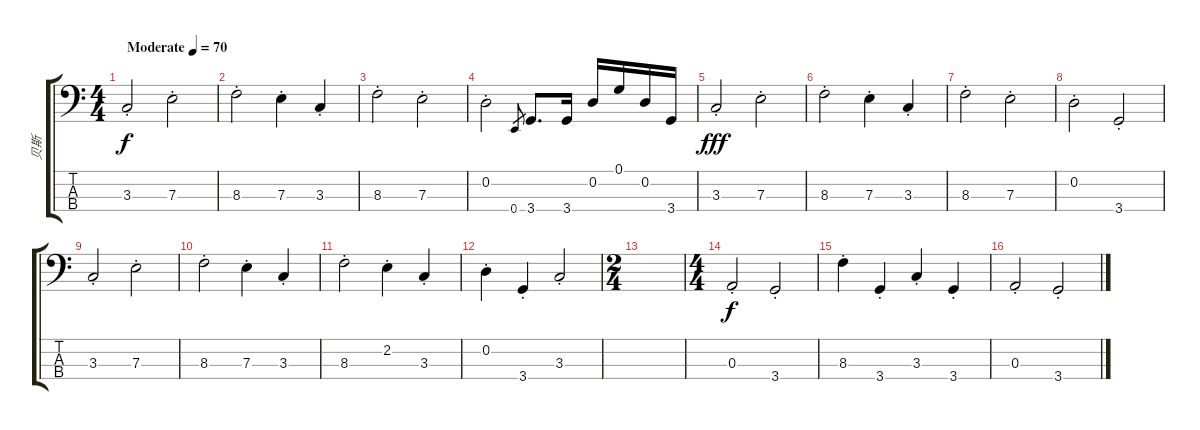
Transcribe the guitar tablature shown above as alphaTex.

\track ("贝斯" "贝斯") {instrument electricbassfinger}
\staff {score tabs}
\tuning (G2 D2 A1 E1) {hide}
\ts (4 4)
\tempo (70 "Moderate")
\clef f4
\ks c
3.3{st}.2{dy f instrument electricbassfinger} 7.3{st}.2 |
8.3{st}.2 7.3{st}.4 3.3{st}.4 |
8.3{st}.2 7.3{st}.2 |
0.2{st}.2 0.4.8{gr} 3.4.8{d} 3.4.16 0.2.16 0.1.16 0.2.16 3.4.16 |
3.3{st}.2{dy fff} 7.3{st}.2 |
8.3{st}.2 7.3{st}.4 3.3{st}.4 |
8.3{st}.2 7.3{st}.2 |
0.2{st}.2 3.4{st}.2 |
3.3{st}.2 7.3{st}.2 |
8.3{st}.2 7.3{st}.4 3.3{st}.4 |
8.3{st}.2 2.2{st}.4 3.3{st}.4 |
0.2{st}.4 3.4{st}.4 3.3{st}.2 |
\ts (2 4)
|
\ts (4 4)
0.3{st}.2{dy f} 3.4{st}.2 |
8.3{st}.4 3.4{st}.4 3.3{st}.4 3.4{st}.4 |
0.3{st}.2 3.4{st}.2
